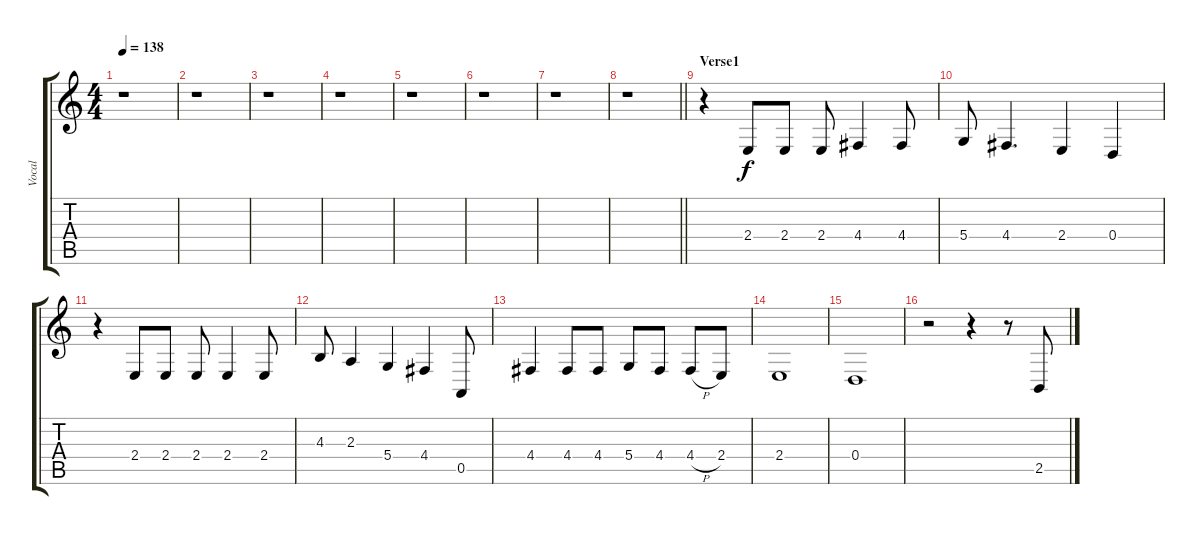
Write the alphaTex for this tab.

\track ("Vocal" "Vocal") {instrument flute}
\staff {score tabs}
\tuning (E4 B3 G3 D3 A2 E2) {hide}
\ts (4 4)
\tempo 138
\clef g2
\ks c
r.1{dy f} |
r.1 |
r.1 |
r.1 |
r.1 |
r.1 |
r.1 |
\barLineRight lightlight
r.1 |
\section ("" "Verse1")
r.4 2.4.8 2.4.8 2.4.8 4.4.4 4.4.8 |
5.4.8 4.4.4{d} 2.4.4 0.4.4 |
r.4 2.4.8 2.4.8 2.4.8 2.4.4 2.4.8 |
4.3.8 2.3.4 5.4.4 4.4.4 0.5.8 |
4.4.4 4.4.8 4.4.8 5.4.8 4.4.8 4.4{h}.8 2.4.8 |
2.4.1 |
0.4.1 |
r.2 r.4 r.8 2.5.8
